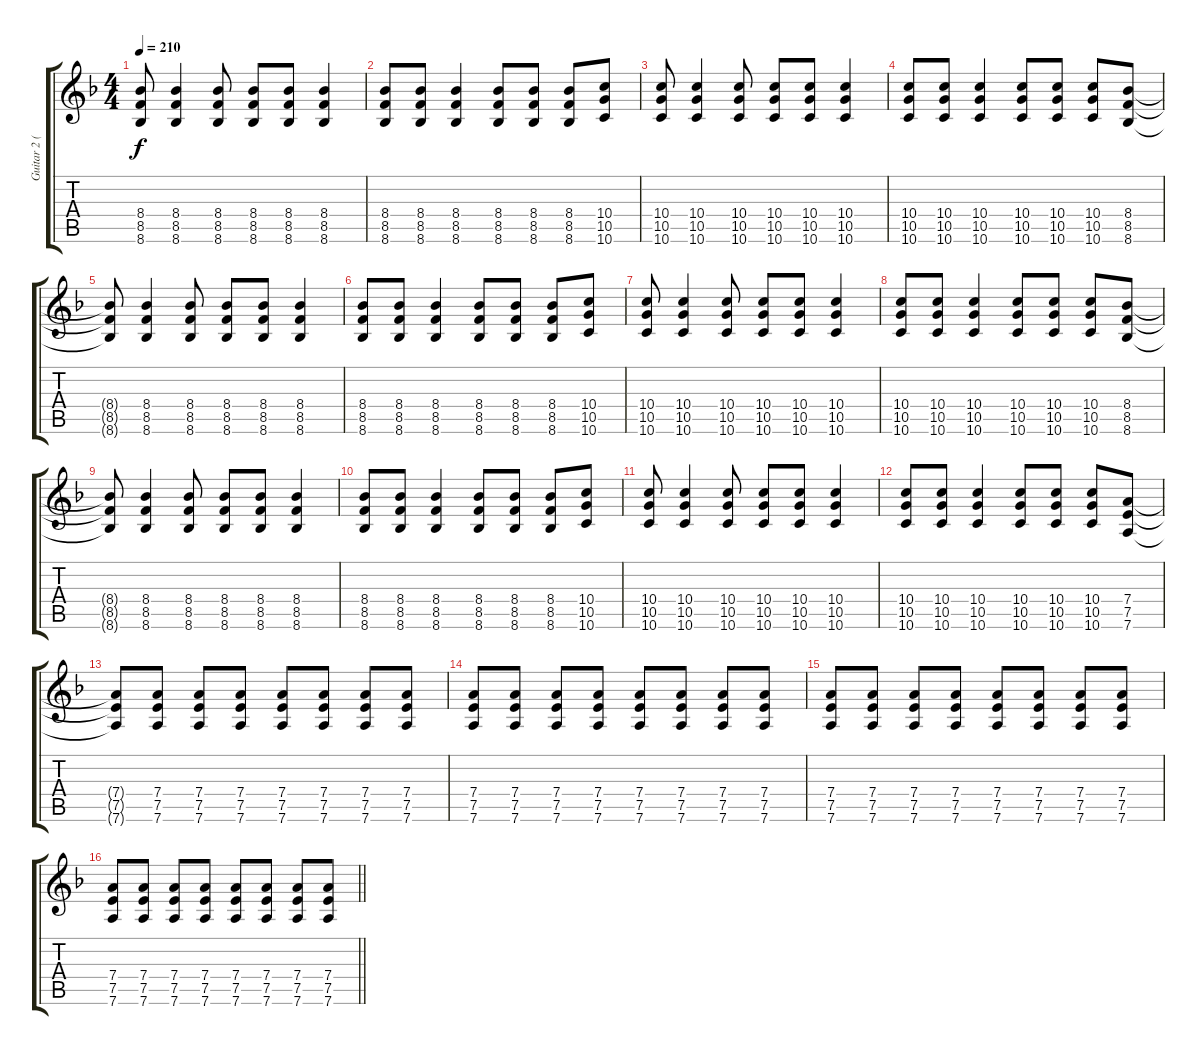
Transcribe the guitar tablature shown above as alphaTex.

\track ("Guitar 2 (Dist.)" "Guitar 2 (") {instrument distortionguitar}
\staff {score tabs}
\tuning (E4 B3 G3 D3 A2 D2) {hide}
\ts (4 4)
\tempo 210
\clef g2
\ks f
(8.4{t} 8.5{t} 8.6{t}).8{dy f} (8.4 8.5 8.6).4{balance 0} (8.4 8.5 8.6).8 (8.4 8.5 8.6).8 (8.4 8.5 8.6).8 (8.4 8.5 8.6).4 |
(8.4 8.5 8.6).8 (8.4 8.5 8.6).8 (8.4 8.5 8.6).4 (8.4 8.5 8.6).8 (8.4 8.5 8.6).8 (8.4 8.5 8.6).8 (10.4 10.5 10.6).8 |
(10.4 10.5 10.6).8 (10.4 10.5 10.6).4 (10.4 10.5 10.6).8 (10.4 10.5 10.6).8 (10.4 10.5 10.6).8 (10.4 10.5 10.6).4 |
(10.4 10.5 10.6).8 (10.4 10.5 10.6).8 (10.4 10.5 10.6).4 (10.4 10.5 10.6).8 (10.4 10.5 10.6).8 (10.4 10.5 10.6).8 (8.4 8.5 8.6).8 |
(8.4{t} 8.5{t} 8.6{t}).8 (8.4 8.5 8.6).4 (8.4 8.5 8.6).8 (8.4 8.5 8.6).8 (8.4 8.5 8.6).8 (8.4 8.5 8.6).4 |
(8.4 8.5 8.6).8 (8.4 8.5 8.6).8 (8.4 8.5 8.6).4 (8.4 8.5 8.6).8 (8.4 8.5 8.6).8 (8.4 8.5 8.6).8 (10.4 10.5 10.6).8 |
(10.4 10.5 10.6).8 (10.4 10.5 10.6).4 (10.4 10.5 10.6).8 (10.4 10.5 10.6).8 (10.4 10.5 10.6).8 (10.4 10.5 10.6).4 |
(10.4 10.5 10.6).8 (10.4 10.5 10.6).8 (10.4 10.5 10.6).4 (10.4 10.5 10.6).8 (10.4 10.5 10.6).8 (10.4 10.5 10.6).8 (8.4 8.5 8.6).8 |
(8.4{t} 8.5{t} 8.6{t}).8 (8.4 8.5 8.6).4 (8.4 8.5 8.6).8 (8.4 8.5 8.6).8 (8.4 8.5 8.6).8 (8.4 8.5 8.6).4 |
(8.4 8.5 8.6).8 (8.4 8.5 8.6).8 (8.4 8.5 8.6).4 (8.4 8.5 8.6).8 (8.4 8.5 8.6).8 (8.4 8.5 8.6).8 (10.4 10.5 10.6).8 |
(10.4 10.5 10.6).8 (10.4 10.5 10.6).4 (10.4 10.5 10.6).8 (10.4 10.5 10.6).8 (10.4 10.5 10.6).8 (10.4 10.5 10.6).4 |
(10.4 10.5 10.6).8 (10.4 10.5 10.6).8 (10.4 10.5 10.6).4 (10.4 10.5 10.6).8 (10.4 10.5 10.6).8 (10.4 10.5 10.6).8 (7.4 7.5 7.6).8 |
(7.4{t} 7.5{t} 7.6{t}).8 (7.4 7.5 7.6).8 (7.4 7.5 7.6).8 (7.4 7.5 7.6).8 (7.4 7.5 7.6).8 (7.4 7.5 7.6).8 (7.4 7.5 7.6).8 (7.4 7.5 7.6).8 |
(7.4 7.5 7.6).8 (7.4 7.5 7.6).8 (7.4 7.5 7.6).8 (7.4 7.5 7.6).8 (7.4 7.5 7.6).8 (7.4 7.5 7.6).8 (7.4 7.5 7.6).8 (7.4 7.5 7.6).8 |
(7.4 7.5 7.6).8 (7.4 7.5 7.6).8 (7.4 7.5 7.6).8 (7.4 7.5 7.6).8 (7.4 7.5 7.6).8 (7.4 7.5 7.6).8 (7.4 7.5 7.6).8 (7.4 7.5 7.6).8 |
\barLineRight lightlight
(7.4 7.5 7.6).8 (7.4 7.5 7.6).8 (7.4 7.5 7.6).8 (7.4 7.5 7.6).8 (7.4 7.5 7.6).8 (7.4 7.5 7.6).8 (7.4 7.5 7.6).8 (7.4 7.5 7.6).8
